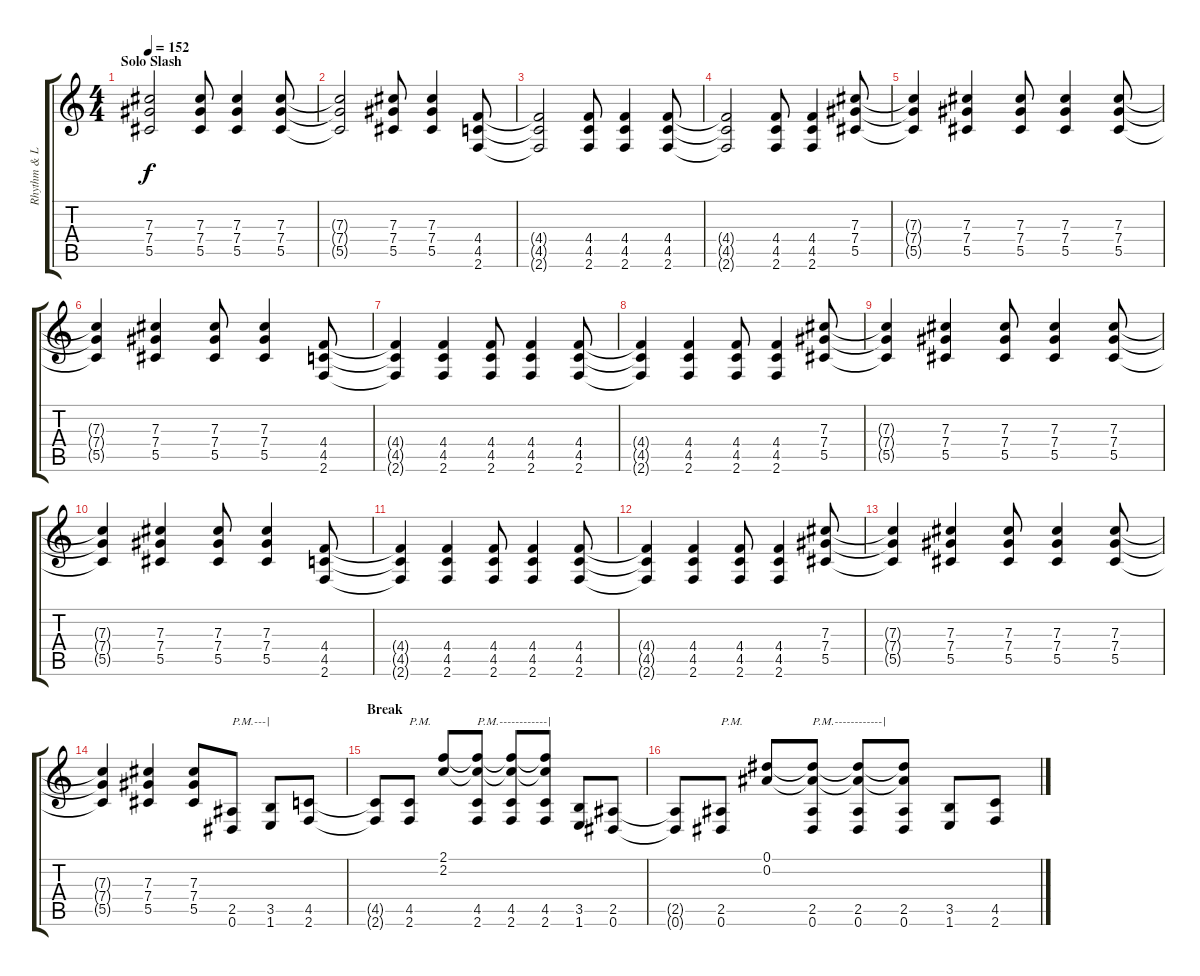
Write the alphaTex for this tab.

\track ("Rhythm & Lead Guitar - Izzy Stradlin'" "Rhythm & L") {instrument distortionguitar}
\staff {score tabs}
\tuning (Eb4 Bb3 Gb3 Db3 Ab2 Eb2) {hide}
\ts (4 4)
\section ("" "Solo Slash")
\tempo 152
\clef g2
\ks c
(7.3 7.4 5.5).2{dy f volume 10} (7.3 7.4 5.5).8 (7.3 7.4 5.5).4 (7.3 7.4 5.5).8 |
(7.3{t} 7.4{t} 5.5{t}).2 (7.3 7.4 5.5).8 (7.3 7.4 5.5).4 (4.4 4.5 2.6).8 |
(4.4{t} 4.5{t} 2.6{t}).2 (4.4 4.5 2.6).8 (4.4 4.5 2.6).4 (4.4 4.5 2.6).8 |
(4.4{t} 4.5{t} 2.6{t}).2 (4.4 4.5 2.6).8 (4.4 4.5 2.6).4 (7.3 7.4 5.5).8 |
(7.3{t} 7.4{t} 5.5{t}).4 (7.3 7.4 5.5).4 (7.3 7.4 5.5).8 (7.3 7.4 5.5).4 (7.3 7.4 5.5).8 |
(7.3{t} 7.4{t} 5.5{t}).4 (7.3 7.4 5.5).4 (7.3 7.4 5.5).8 (7.3 7.4 5.5).4 (4.4 4.5 2.6).8 |
(4.4{t} 4.5{t} 2.6{t}).4 (4.4 4.5 2.6).4 (4.4 4.5 2.6).8 (4.4 4.5 2.6).4 (4.4 4.5 2.6).8 |
(4.4{t} 4.5{t} 2.6{t}).4 (4.4 4.5 2.6).4 (4.4 4.5 2.6).8 (4.4 4.5 2.6).4 (7.3 7.4 5.5).8 |
(7.3{t} 7.4{t} 5.5{t}).4 (7.3 7.4 5.5).4 (7.3 7.4 5.5).8 (7.3 7.4 5.5).4 (7.3 7.4 5.5).8 |
(7.3{t} 7.4{t} 5.5{t}).4 (7.3 7.4 5.5).4 (7.3 7.4 5.5).8 (7.3 7.4 5.5).4 (4.4 4.5 2.6).8 |
(4.4{t} 4.5{t} 2.6{t}).4 (4.4 4.5 2.6).4 (4.4 4.5 2.6).8 (4.4 4.5 2.6).4 (4.4 4.5 2.6).8 |
(4.4{t} 4.5{t} 2.6{t}).4 (4.4 4.5 2.6).4 (4.4 4.5 2.6).8 (4.4 4.5 2.6).4 (7.3 7.4 5.5).8 |
(7.3{t} 7.4{t} 5.5{t}).4 (7.3 7.4 5.5).4 (7.3 7.4 5.5).8 (7.3 7.4 5.5).4 (7.3 7.4 5.5).8 |
(7.3{t} 7.4{t} 5.5{t}).4 (7.3 7.4 5.5).4 (7.3 7.4 5.5).8 (2.5 0.6).8{txt "P.M.---|" volume 12} (3.5 1.6).8 (4.5 2.6).8 |
\section ("" "Break")
(4.5{t} 2.6{t}).8 (4.5 2.6).8{txt "P.M."} (2.1 2.2).8 (2.1{t} 2.2{t} 4.5 2.6).8{txt "P.M.------------|"} (2.1{t} 2.2{t} 4.5 2.6).8 (2.1{t} 2.2{t} 4.5 2.6).8 (3.5 1.6).8 (2.5 0.6).8 |
(2.5{t} 0.6{t}).8 (2.5 0.6).8{txt "P.M."} (0.1 0.2).8 (0.1{t} 0.2{t} 2.5 0.6).8{txt "P.M.------------|"} (0.1{t} 0.2{t} 2.5 0.6).8 (0.1{t} 0.2{t} 2.5 0.6).8 (3.5 1.6).8 (4.5 2.6).8
